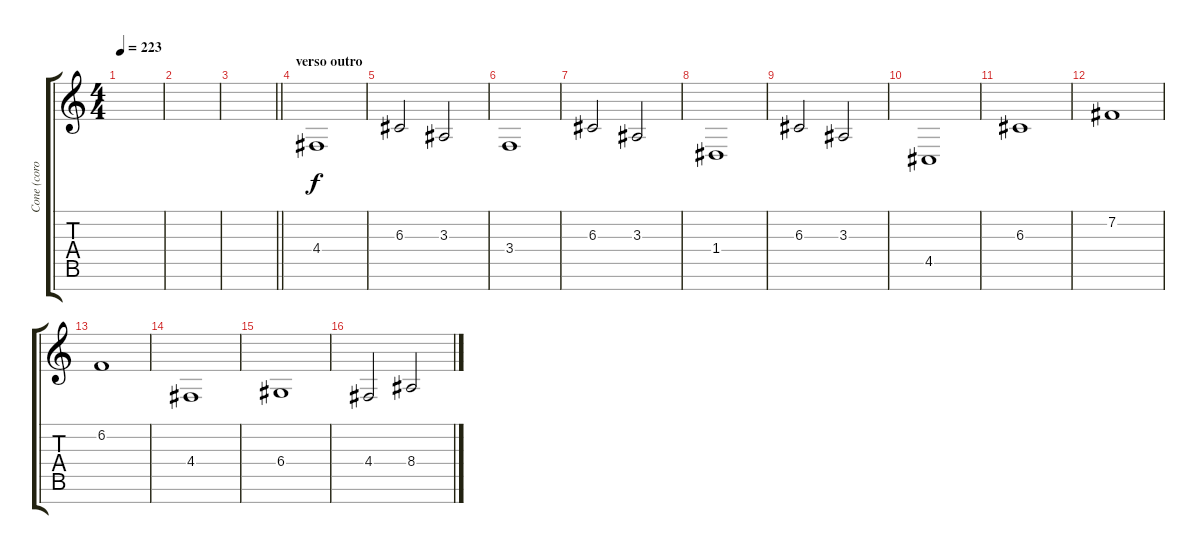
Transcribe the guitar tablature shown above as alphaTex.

\track ("Cone (coros)" "Cone (coro") {instrument lead6voice}
\staff {score tabs}
\tuning (E4 B3 G3 D3 A2 E2 B1) {hide}
\ts (4 4)
\tempo 223
\clef g2
\ks c
|
|
\barLineRight lightlight
|
\section ("" "verso outro")
4.4.1 |
6.3.2 3.3.2 |
3.4.1 |
6.3.2 3.3.2 |
1.4.1 |
6.3.2 3.3.2 |
4.5.1 |
6.3.1 |
7.2.1 |
6.2.1 |
4.4.1 |
6.4.1 |
4.4.2 8.4.2
